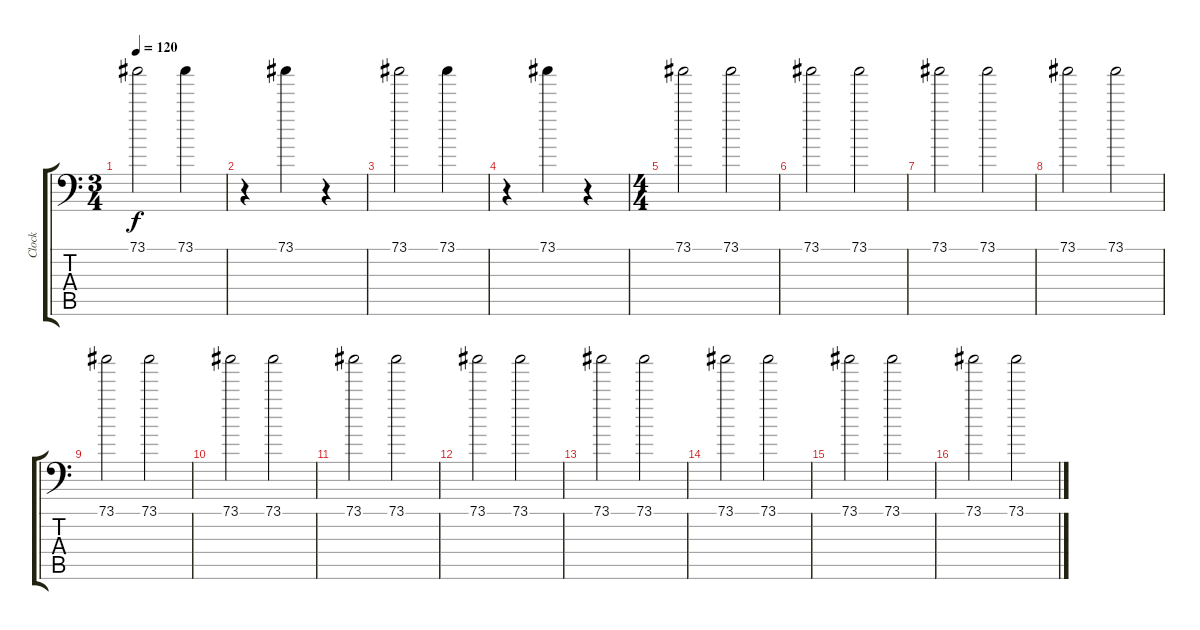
\track ("Clock" "Clock") {instrument acousticgrandpiano}
\staff {score tabs}
\tuning (C-1 C-1 C-1 C-1 C-1 C-1) {hide}
\ts (3 4)
\tempo 120
\clef f4
\ks c
73.1.2{dy f} 73.1.4 |
r.4 73.1.4 r.4 |
73.1.2 73.1.4 |
r.4 73.1.4 r.4 |
\ts (4 4)
73.1.2 73.1.2 |
73.1.2 73.1.2 |
73.1.2 73.1.2 |
73.1.2 73.1.2 |
73.1.2 73.1.2 |
73.1.2 73.1.2 |
73.1.2 73.1.2 |
73.1.2 73.1.2 |
73.1.2 73.1.2 |
73.1.2 73.1.2 |
73.1.2 73.1.2 |
73.1.2 73.1.2
